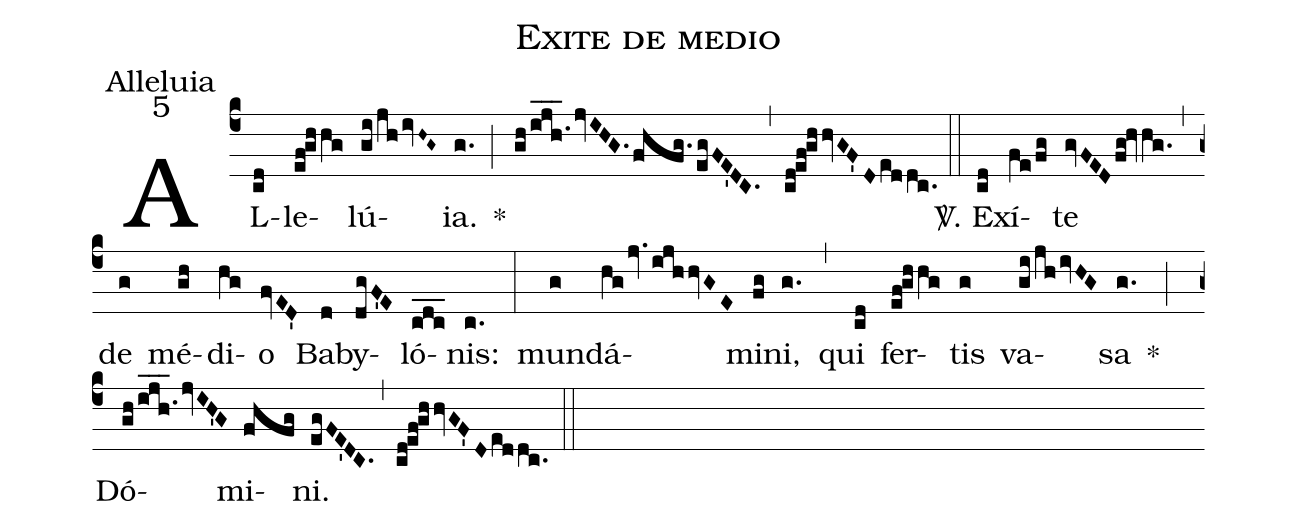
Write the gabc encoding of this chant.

name: Exite de medio;
office-part: Alleluia;
mode: 5;
%%
(c4) AL(cd)le(ef!ghhg)lú(gi/jhivH~G~)ia.(g.) *(;) (gh/ijh.1___jvIHG.fhfg./egFE'DC.) (,) (cd!ef!ghhvGF'Deddc.) (::)
<sp>V/</sp>. Ex(cd)í(fe/fg)te(gvFEDfg!hvhg.) (,) de(g) mé(gh)di(hg)o(fvED') Ba(d)by(dgF'E)ló(cdc___)nis:(c.) (:)
mun(g)dá(hg/jv.ijhhvGE)mi(fg)ni,(g.) (,) qui(cd) fer(ef!ghhg)tis(g) va(gi/jhivHG)sa(g.) *(;) Dó(gh/ijh.1___jvIH'G)mi(fhfg)ni.(egFE'DC.) (,) (cd!ef!ghhvGF'Deddc.) (::)
